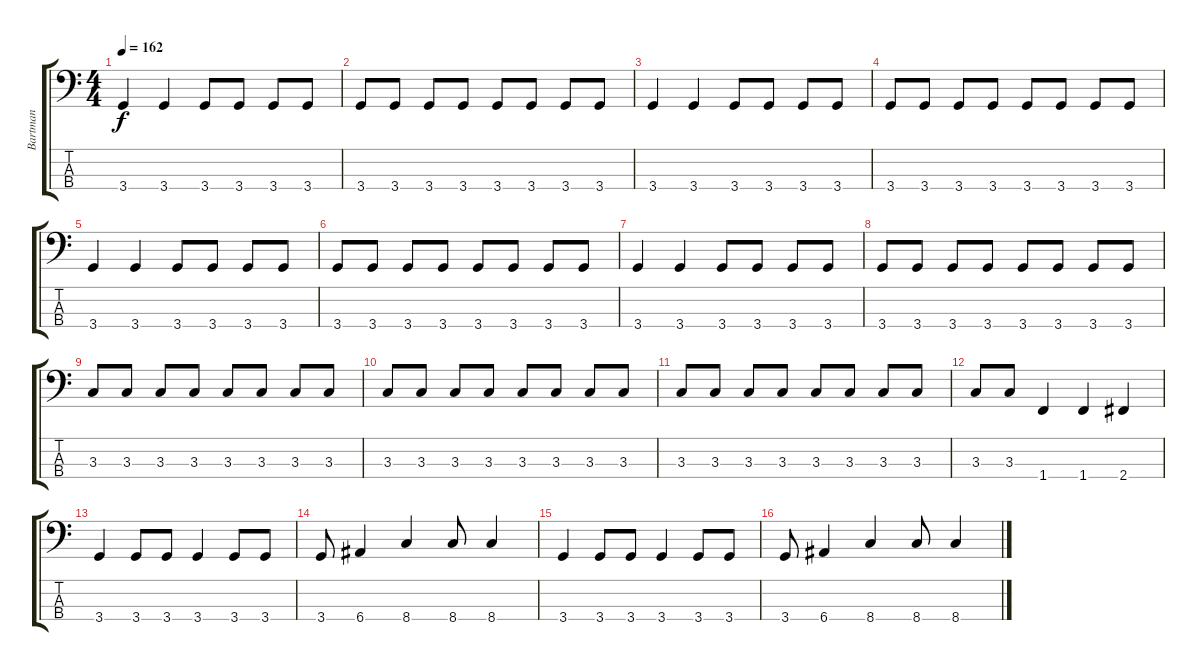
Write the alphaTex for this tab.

\track ("Bartman" "Bartman") {instrument electricbasspick}
\staff {score tabs}
\tuning (G2 D2 A1 E1) {hide}
\ts (4 4)
\tempo 162
\clef f4
\ks c
3.4.4{dy f} 3.4.4 3.4.8 3.4.8 3.4.8 3.4.8 |
3.4.8 3.4.8 3.4.8 3.4.8 3.4.8 3.4.8 3.4.8 3.4.8 |
3.4.4 3.4.4 3.4.8 3.4.8 3.4.8 3.4.8 |
3.4.8 3.4.8 3.4.8 3.4.8 3.4.8 3.4.8 3.4.8 3.4.8 |
3.4.4 3.4.4 3.4.8 3.4.8 3.4.8 3.4.8 |
3.4.8 3.4.8 3.4.8 3.4.8 3.4.8 3.4.8 3.4.8 3.4.8 |
3.4.4 3.4.4 3.4.8 3.4.8 3.4.8 3.4.8 |
3.4.8 3.4.8 3.4.8 3.4.8 3.4.8 3.4.8 3.4.8 3.4.8 |
3.3.8 3.3.8 3.3.8 3.3.8 3.3.8 3.3.8 3.3.8 3.3.8 |
3.3.8 3.3.8 3.3.8 3.3.8 3.3.8 3.3.8 3.3.8 3.3.8 |
3.3.8 3.3.8 3.3.8 3.3.8 3.3.8 3.3.8 3.3.8 3.3.8 |
3.3.8 3.3.8 1.4.4 1.4.4 2.4.4 |
3.4.4 3.4.8 3.4.8 3.4.4 3.4.8 3.4.8 |
3.4.8 6.4.4 8.4.4 8.4.8 8.4.4 |
3.4.4 3.4.8 3.4.8 3.4.4 3.4.8 3.4.8 |
3.4.8 6.4.4 8.4.4 8.4.8 8.4.4
